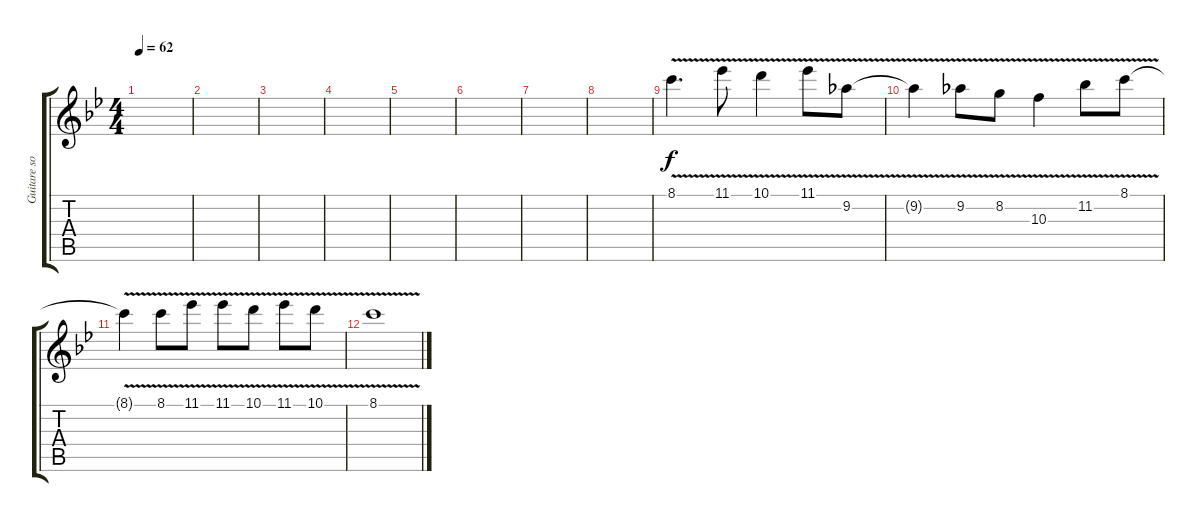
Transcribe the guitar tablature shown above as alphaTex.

\track ("Guitare solo classique" "Guitare so") {instrument acousticguitarsteel}
\staff {score tabs}
\tuning (E4 B3 G3 D3 A2 E2) {hide}
\ts (4 4)
\tempo 62
\clef g2
\ks bb
|
|
|
|
|
|
|
|
8.1{v}.4{d instrument acousticguitarsteel} 11.1{v}.8 10.1{v}.4 11.1{v}.8 9.2{v}.8 |
9.2{t}.4 9.2{v}.8 8.2{v}.8 10.3{v}.4 11.2{v}.8 8.1{v}.8 |
8.1{v t}.4 8.1{v}.8 11.1{v}.8 11.1{v}.8 10.1{v}.8 11.1{v}.8 10.1{v}.8 |
8.1{v}.1
